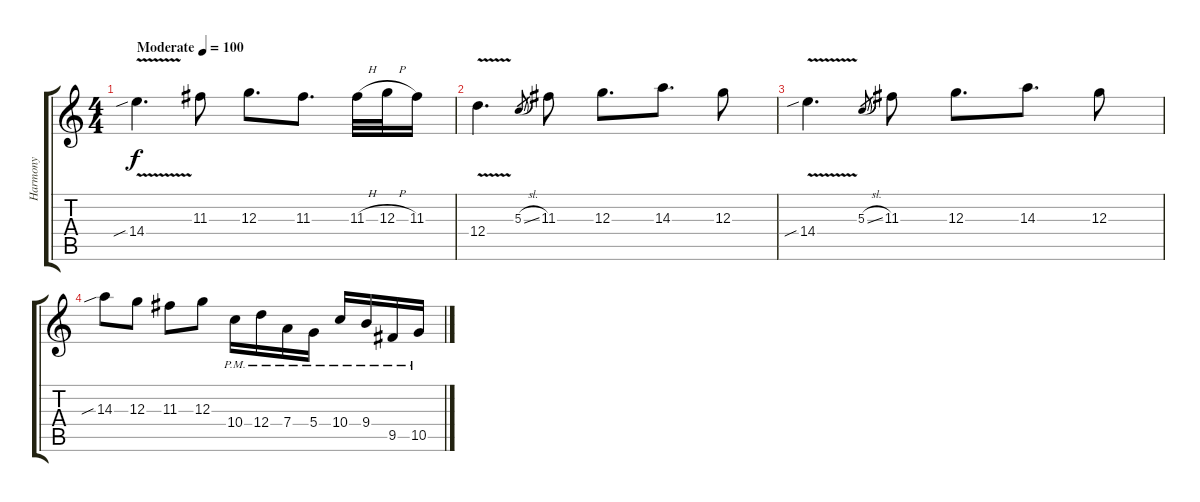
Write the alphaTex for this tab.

\track ("Harmony" "Harmony") {instrument distortionguitar}
\staff {score tabs}
\tuning (E4 B3 G3 D3 A2 D2) {hide}
\ts (4 4)
\tempo (100 "Moderate")
\clef g2
\ks c
14.4{v sib}.4{d dy f instrument distortionguitar} 11.3.8 12.3.8{d} 11.3.8{d} 11.3{h}.32 12.3{h}.32 11.3.16 |
12.4{v}.4{d} 5.3{sl}.8{gr} 11.3.8 12.3.8{d} 14.3.8{d} 12.3.8 |
14.4{v sib}.4{d} 5.3{sl}.8{gr} 11.3.8 12.3.8{d} 14.3.8{d} 12.3.8 |
14.3{sib}.8 12.3.8 11.3.8 12.3.8 10.4{pm}.16 12.4{pm}.16 7.4{pm}.16 5.4{pm}.16 10.4{pm}.16 9.4{pm}.16 9.5{pm}.16 10.5{pm}.16
